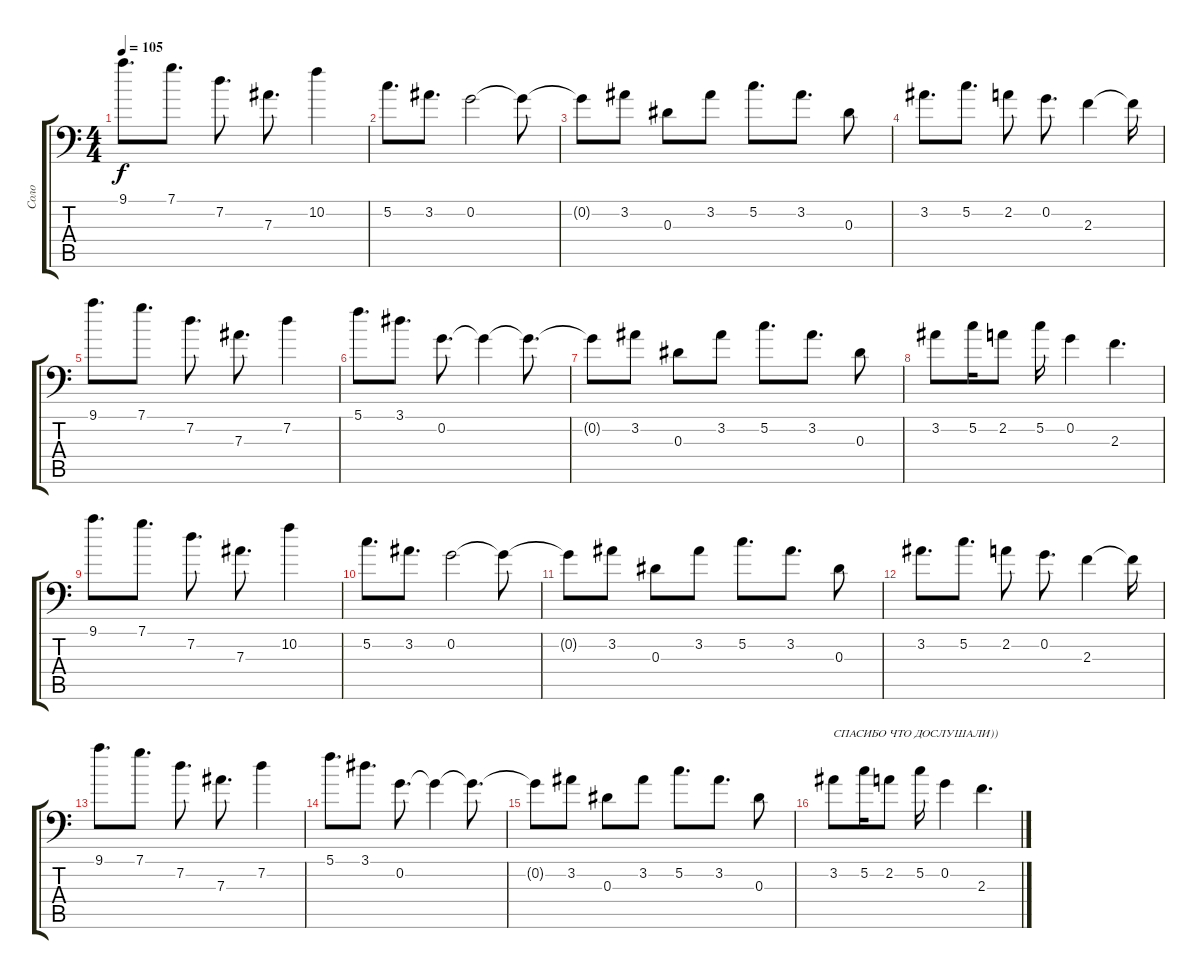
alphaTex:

\track ("Соло" "Соло") {instrument overdrivenguitar}
\staff {score tabs}
\tuning (C4 G3 Eb3 Bb2 F2 Bb1) {hide}
\ts (4 4)
\tempo 105
\clef f4
\ks c
9.1.8{d dy f} 7.1.8{d} 7.2.8{d} 7.3.8{d} 10.2.4 |
5.2.8{d} 3.2.8{d} 0.2.2 0.2{t}.8 |
0.2{t}.8 3.2.8 0.3.8 3.2.8 5.2.8{d} 3.2.8{d} 0.3.8 |
3.2.8{d} 5.2.8{d} 2.2.8 0.2.8{d} 2.3.4 2.3{t}.16 |
9.1.8{d} 7.1.8{d} 7.2.8{d} 7.3.8{d} 7.2.4 |
5.1.8{d} 3.1.8{d} 0.2.8{d} 0.2{t}.4 0.2{t}.8{d} |
0.2{t}.8 3.2.8 0.3.8 3.2.8 5.2.8{d} 3.2.8{d} 0.3.8 |
3.2.8 5.2.16 2.2.8 5.2.16 0.2.4 2.3.4{d} |
9.1.8{d volume 6} 7.1.8{d} 7.2.8{d} 7.3.8{d} 10.2.4 |
5.2.8{d} 3.2.8{d} 0.2.2 0.2{t}.8 |
0.2{t}.8 3.2.8 0.3.8 3.2.8 5.2.8{d} 3.2.8{d} 0.3.8 |
3.2.8{d} 5.2.8{d} 2.2.8 0.2.8{d} 2.3.4 2.3{t}.16 |
9.1.8{d volume 3} 7.1.8{d} 7.2.8{d} 7.3.8{d} 7.2.4 |
5.1.8{d} 3.1.8{d} 0.2.8{d} 0.2{t}.4 0.2{t}.8{d} |
0.2{t}.8 3.2.8 0.3.8 3.2.8 5.2.8{d} 3.2.8{d} 0.3.8 |
3.2.8{txt "СПАСИБО ЧТО ДОСЛУШАЛИ))"} 5.2.16 2.2.8 5.2.16 0.2.4 2.3.4{d}
